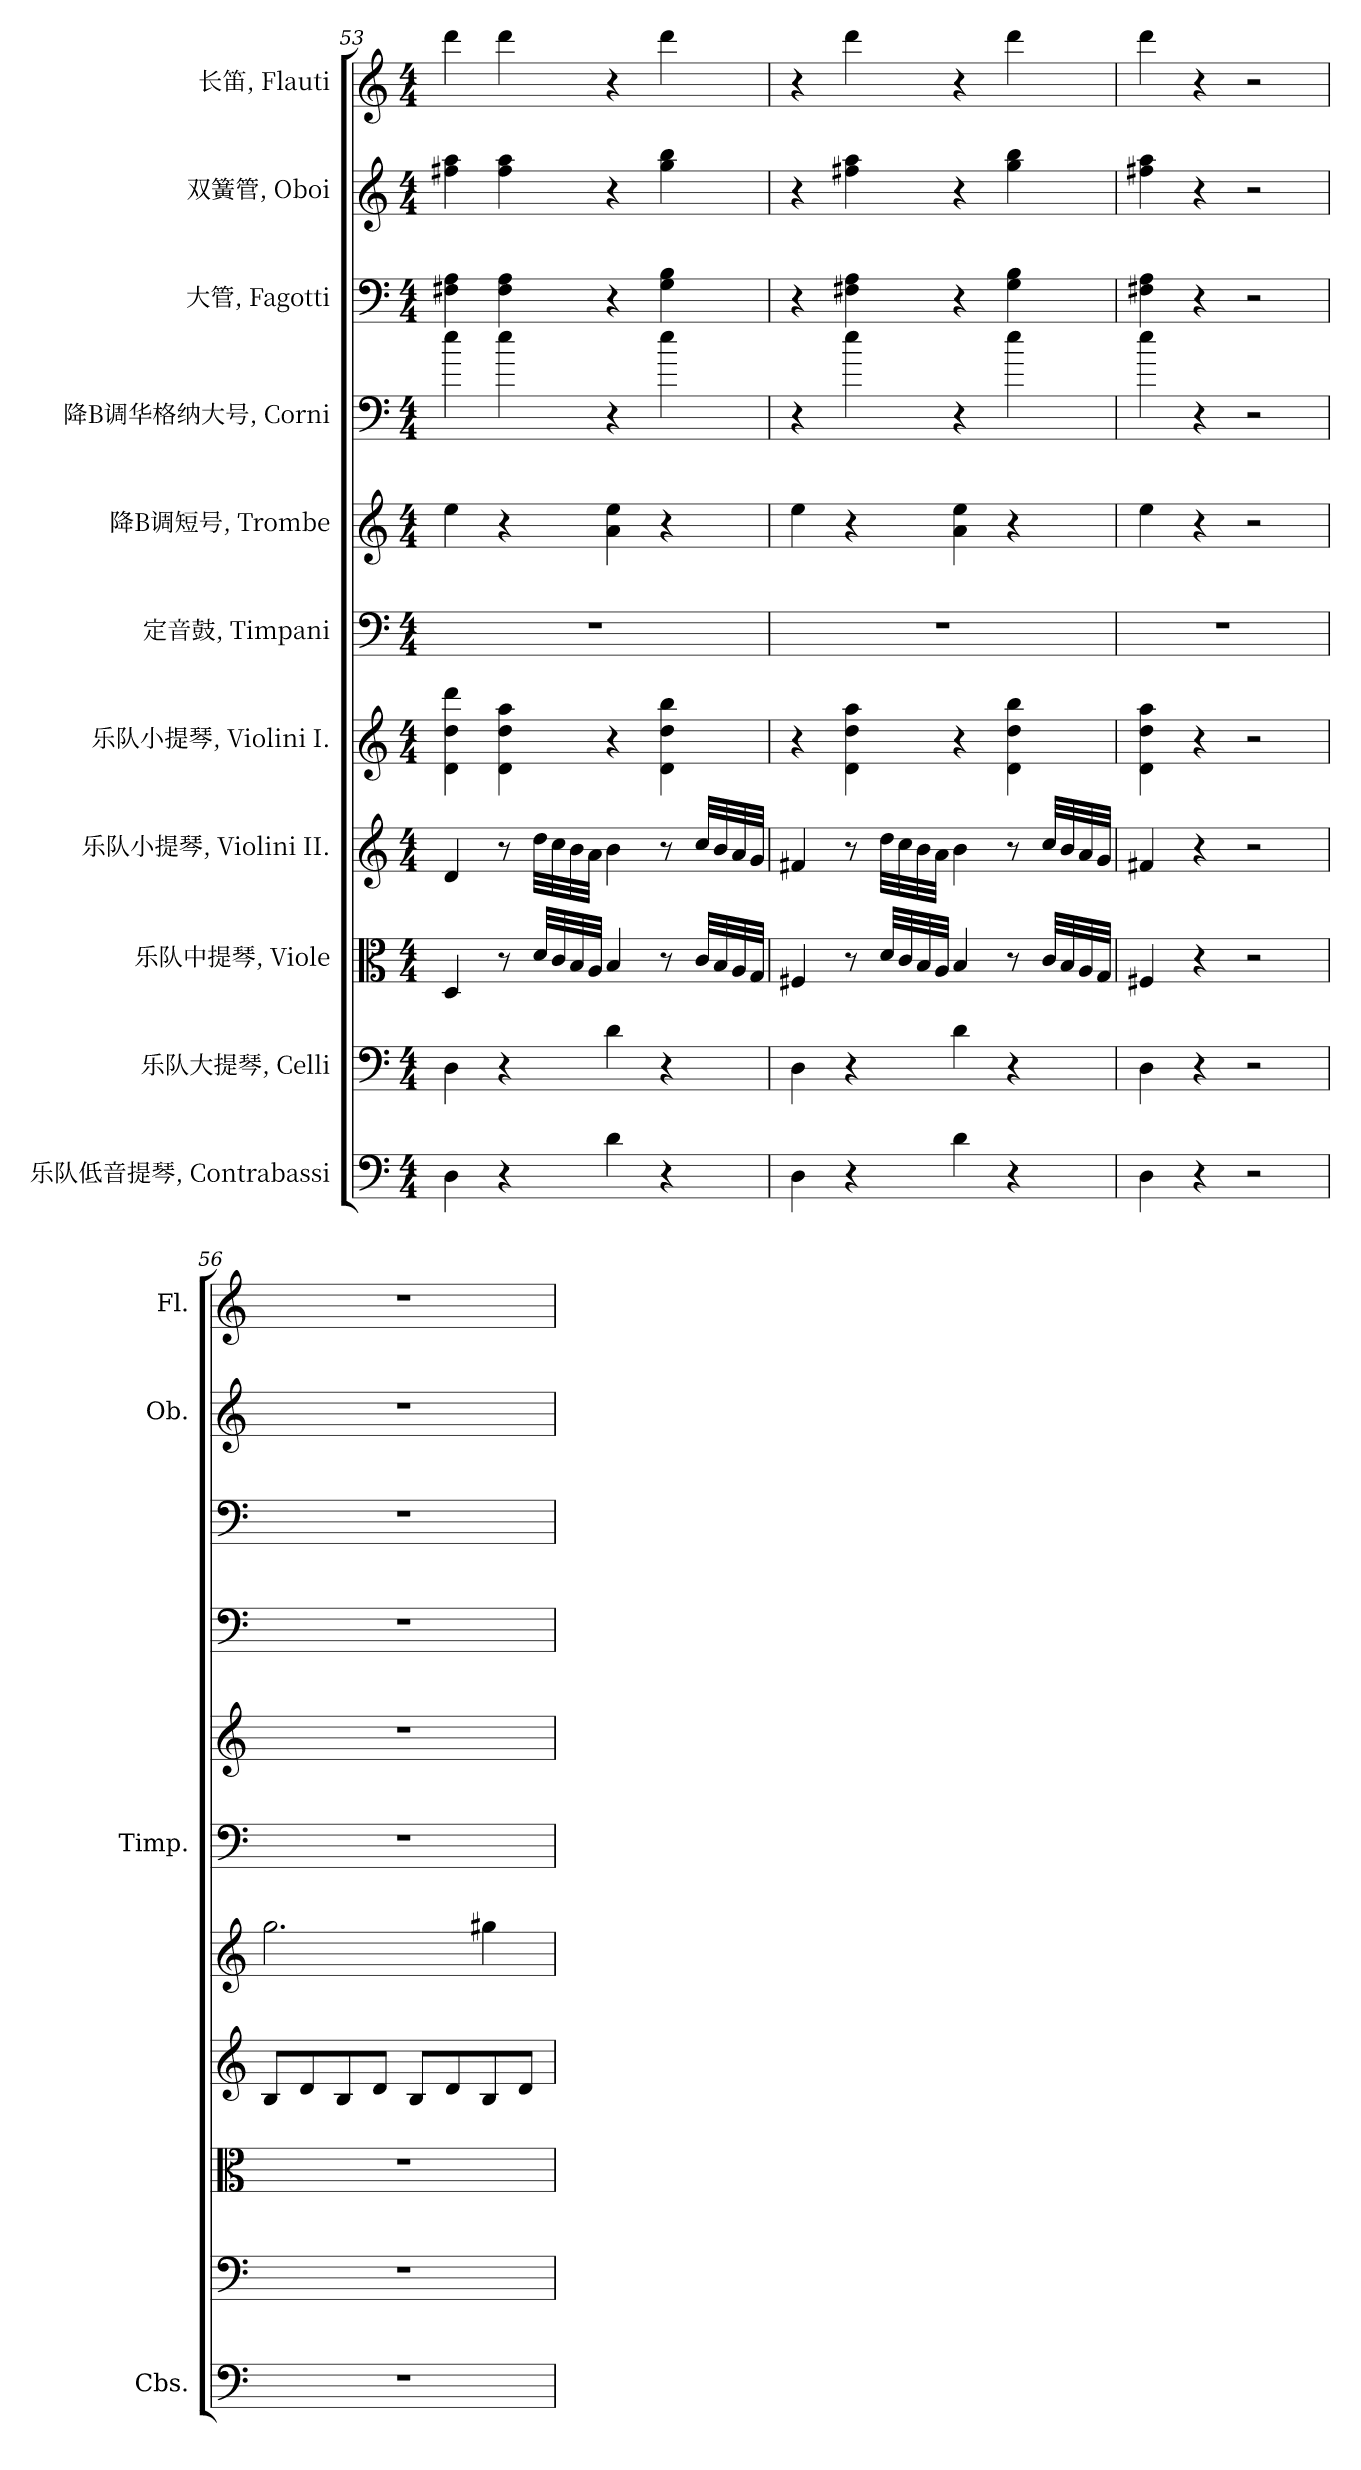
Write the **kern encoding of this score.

**kern	**kern	**kern	**kern	**kern	**kern	**kern	**kern	**kern	**kern	**kern
*part11	*part10	*part9	*part8	*part7	*part6	*part5	*part4	*part3	*part2	*part1
*staff11	*staff10	*staff9	*staff8	*staff7	*staff6	*staff5	*staff4	*staff3	*staff2	*staff1
*I"乐队低音提琴, Contrabassi	*I"乐队大提琴, Celli	*I"乐队中提琴, Viole	*I"乐队小提琴, Violini II.	*I"乐队小提琴, Violini I.	*I"定音鼓, Timpani	*I"降B调短号, Trombe	*I"降B调华格纳大号, Corni	*I"大管, Fagotti	*I"双簧管, Oboi	*I"长笛, Flauti
*I'Cbs.	*	*	*	*	*I'Timp.	*	*	*	*I'Ob.	*I'Fl.
*clefF4	*clefF4	*clefC3	*clefG2	*clefG2	*clefF4	*clefG2	*clefF4	*clefF4	*clefG2	*clefG2
*ITrd7c12	*	*	*	*	*	*ITrd1c2	*ITrd1c2	*	*	*
*k[]	*k[]	*k[]	*k[]	*k[]	*k[]	*k[b-e-]	*k[b-e-]	*k[]	*k[]	*k[]
*M4/4	*M4/4	*M4/4	*M4/4	*M4/4	*M4/4	*M4/4	*M4/4	*M4/4	*M4/4	*M4/4
=53	=53	=53	=53	=53	=53	=53	=53	=53	=53	=53
4DD\	4D\	4D/	4d/	4d\ 4dd\ 4ddd\	1r	4dd\	4dd\	4F#X\ 4A\	4ff#X\ 4aa\	4ddd\
4r	4r	8r	8r	4d\ 4dd\ 4aa\	.	4r	4dd\	4F#\ 4A\	4ff#\ 4aa\	4ddd\
.	.	32d/LLL	32dd\LLL	.	.	.	.	.	.	.
.	.	32c/	32cc\	.	.	.	.	.	.	.
.	.	32B/	32b\	.	.	.	.	.	.	.
.	.	32A/JJJ	32a\JJJ	.	.	.	.	.	.	.
4D\	4d\	4B/	4b\	4r	.	4g\ 4dd\	4r	4r	4r	4r
4r	4r	8r	8r	4d\ 4dd\ 4bb\	.	4r	4dd\	4G\ 4B\	4gg\ 4bb\	4ddd\
.	.	32c/LLL	32cc/LLL	.	.	.	.	.	.	.
.	.	32B/	32b/	.	.	.	.	.	.	.
.	.	32A/	32a/	.	.	.	.	.	.	.
.	.	32G/JJJ	32g/JJJ	.	.	.	.	.	.	.
!!LO:PB:g=z
=54	=54	=54	=54	=54	=54	=54	=54	=54	=54	=54
4DD\	4D\	4F#X/	4f#X/	4r	1r	4dd\	4r	4r	4r	4r
4r	4r	8r	8r	4d\ 4dd\ 4aa\	.	4r	4dd\	4F#X\ 4A\	4ff#X\ 4aa\	4ddd\
.	.	32d/LLL	32dd\LLL	.	.	.	.	.	.	.
.	.	32c/	32cc\	.	.	.	.	.	.	.
.	.	32B/	32b\	.	.	.	.	.	.	.
.	.	32A/JJJ	32a\JJJ	.	.	.	.	.	.	.
4D\	4d\	4B/	4b\	4r	.	4g\ 4dd\	4r	4r	4r	4r
4r	4r	8r	8r	4d\ 4dd\ 4bb\	.	4r	4dd\	4G\ 4B\	4gg\ 4bb\	4ddd\
.	.	32c/LLL	32cc/LLL	.	.	.	.	.	.	.
.	.	32B/	32b/	.	.	.	.	.	.	.
.	.	32A/	32a/	.	.	.	.	.	.	.
.	.	32G/JJJ	32g/JJJ	.	.	.	.	.	.	.
=55	=55	=55	=55	=55	=55	=55	=55	=55	=55	=55
4DD\	4D\	4F#X/	4f#X/	4d\ 4dd\ 4aa\	1r	4dd\	4dd\	4F#X\ 4A\	4ff#X\ 4aa\	4ddd\
4r	4r	4r	4r	4r	.	4r	4r	4r	4r	4r
2r	2r	2r	2r	2r	.	2r	2r	2r	2r	2r
=56	=56	=56	=56	=56	=56	=56	=56	=56	=56	=56
1r	1r	1r	8B/L	2.gg\	1r	1r	1r	1r	1r	1r
.	.	.	8d/	.	.	.	.	.	.	.
.	.	.	8B/	.	.	.	.	.	.	.
.	.	.	8d/J	.	.	.	.	.	.	.
.	.	.	8B/L	.	.	.	.	.	.	.
.	.	.	8d/	.	.	.	.	.	.	.
.	.	.	8B/	4gg#X\	.	.	.	.	.	.
.	.	.	8d/J	.	.	.	.	.	.	.
=	=	=	=	=	=	=	=	=	=	=
*-	*-	*-	*-	*-	*-	*-	*-	*-	*-	*-
